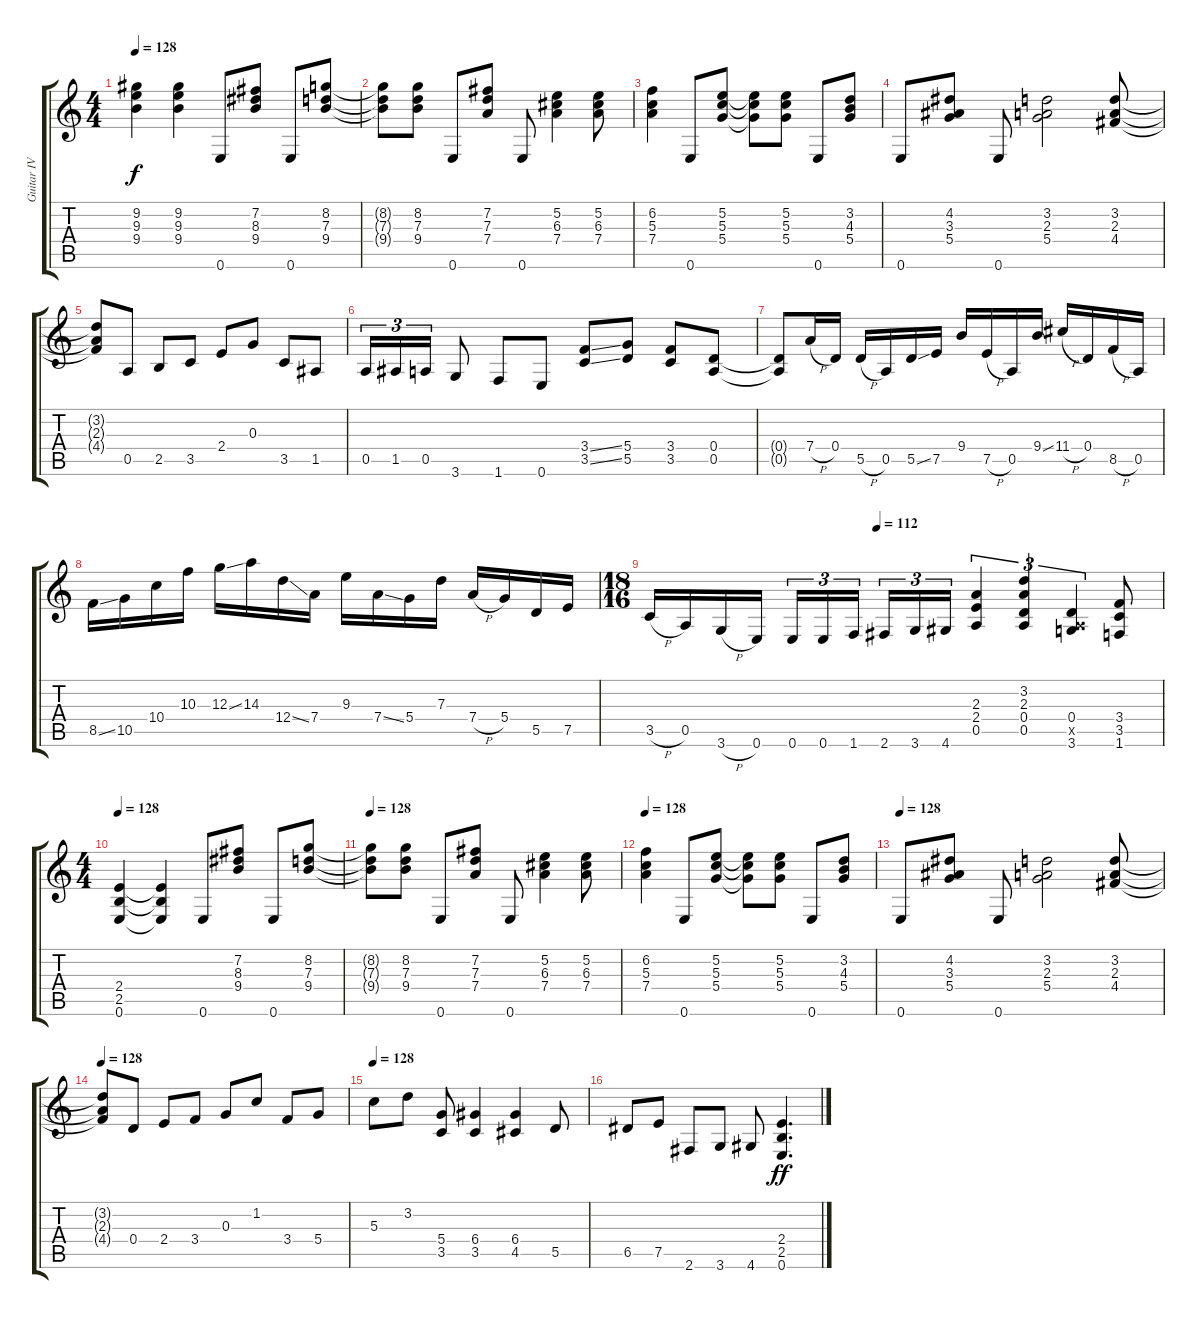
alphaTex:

\track ("Guitar IV" "Guitar IV") {instrument distortionguitar}
\staff {score tabs}
\tuning (E4 B3 G3 D3 A2 E2) {hide}
\ts (4 4)
\tempo 128
\clef g2
\ks c
(9.2{t} 9.3{t} 9.4{t}).4{dy f} (9.2 9.3 9.4).4 0.6.8 (7.2 8.3 9.4).8 0.6.8 (8.2 7.3 9.4).8 |
(8.2{t} 7.3{t} 9.4{t}).8 (8.2 7.3 9.4).8 0.6.8 (7.2 7.3 7.4).8 0.6.8 (5.2 6.3 7.4).4 (5.2 6.3 7.4).8 |
(6.2 5.3 7.4).4 0.6.8 (5.2 5.3 5.4).8 (5.2{t} 5.3{t} 5.4{t}).8 (5.2 5.3 5.4).8 0.6.8 (3.2 4.3 5.4).8 |
0.6.8 (4.2 3.3 5.4).8 0.6.8 (3.2 2.3 5.4).2 (3.2 2.3 4.4).8 |
(3.2{t} 2.3{t} 4.4{t}).8 0.5.8 2.5.8 3.5.8 2.4.8 0.3.8 3.5.8 1.5.8 |
0.5.16{tu (3 2)} 1.5.16{tu (3 2)} 0.5.16{tu (3 2)} 3.6.8 1.6.8 0.6.8 (3.4{ss} 3.5{ss}).8 (5.4 5.5).8 (3.4 3.5).8 (0.4 0.5).8 |
(0.4{t} 0.5{t}).8 7.4{h}.16 0.4.16 5.5{h}.16 0.5.16 5.5{ss}.16 7.5.16 9.4.16 7.5{h}.16 0.5.16 9.4{ss}.16 11.4{h}.16 0.4.16 8.5{h}.16 0.5.16 |
8.5{ss}.16 10.5.16 10.4.16 10.3.16 12.3{ss}.16 14.3.16 12.4{ss}.16 7.4.16 9.3.16 7.4{ss}.16 5.4.16 7.3.16 7.4{h}.16 5.4.16 5.5.16 7.5.16 |
\ts (18 16)
\tempo (112 0.4444444444444444)
3.5{h}.16 0.5.16 3.6{h}.16 0.6.16{beam splitsecondary} 0.6.16{tu (3 2)} 0.6.16{tu (3 2)} 1.6.16{tu (3 2)} 2.6.16{tu (3 2)} 3.6.16{tu (3 2)} 4.6.16{tu (3 2)} (2.3 2.4 0.5).4{tu (3 2)} (3.2 2.3 0.4 0.5).4{tu (3 2)} (0.4 0.5{x} 3.6).4{tu (3 2)} (3.4 3.5 1.6).8 |
\ts (4 4)
\tempo 128
(2.4 2.5 0.6).4 (2.4{t} 2.5{t} 0.6{t}).4 0.6.8 (7.2 8.3 9.4).8 0.6.8 (8.2 7.3 9.4).8 |
\tempo 128
(8.2{t} 7.3{t} 9.4{t}).8 (8.2 7.3 9.4).8 0.6.8 (7.2 7.3 7.4).8 0.6.8 (5.2 6.3 7.4).4 (5.2 6.3 7.4).8 |
\tempo 128
(6.2 5.3 7.4).4 0.6.8 (5.2 5.3 5.4).8 (5.2{t} 5.3{t} 5.4{t}).8 (5.2 5.3 5.4).8 0.6.8 (3.2 4.3 5.4).8 |
\tempo 128
0.6.8 (4.2 3.3 5.4).8 0.6.8 (3.2 2.3 5.4).2 (3.2 2.3 4.4).8 |
\tempo 128
(3.2{t} 2.3{t} 4.4{t}).8 0.4.8 2.4.8 3.4.8 0.3.8 1.2.8 3.4.8 5.4.8 |
\tempo 128
5.3.8 3.2.8 (5.4 3.5).8 (6.4 3.5).4 (6.4 4.5).4 5.5.8 |
6.5.8 7.5.8 2.6.8 3.6.8 4.6.8 (2.4 2.5 0.6).4{d dy ff}
